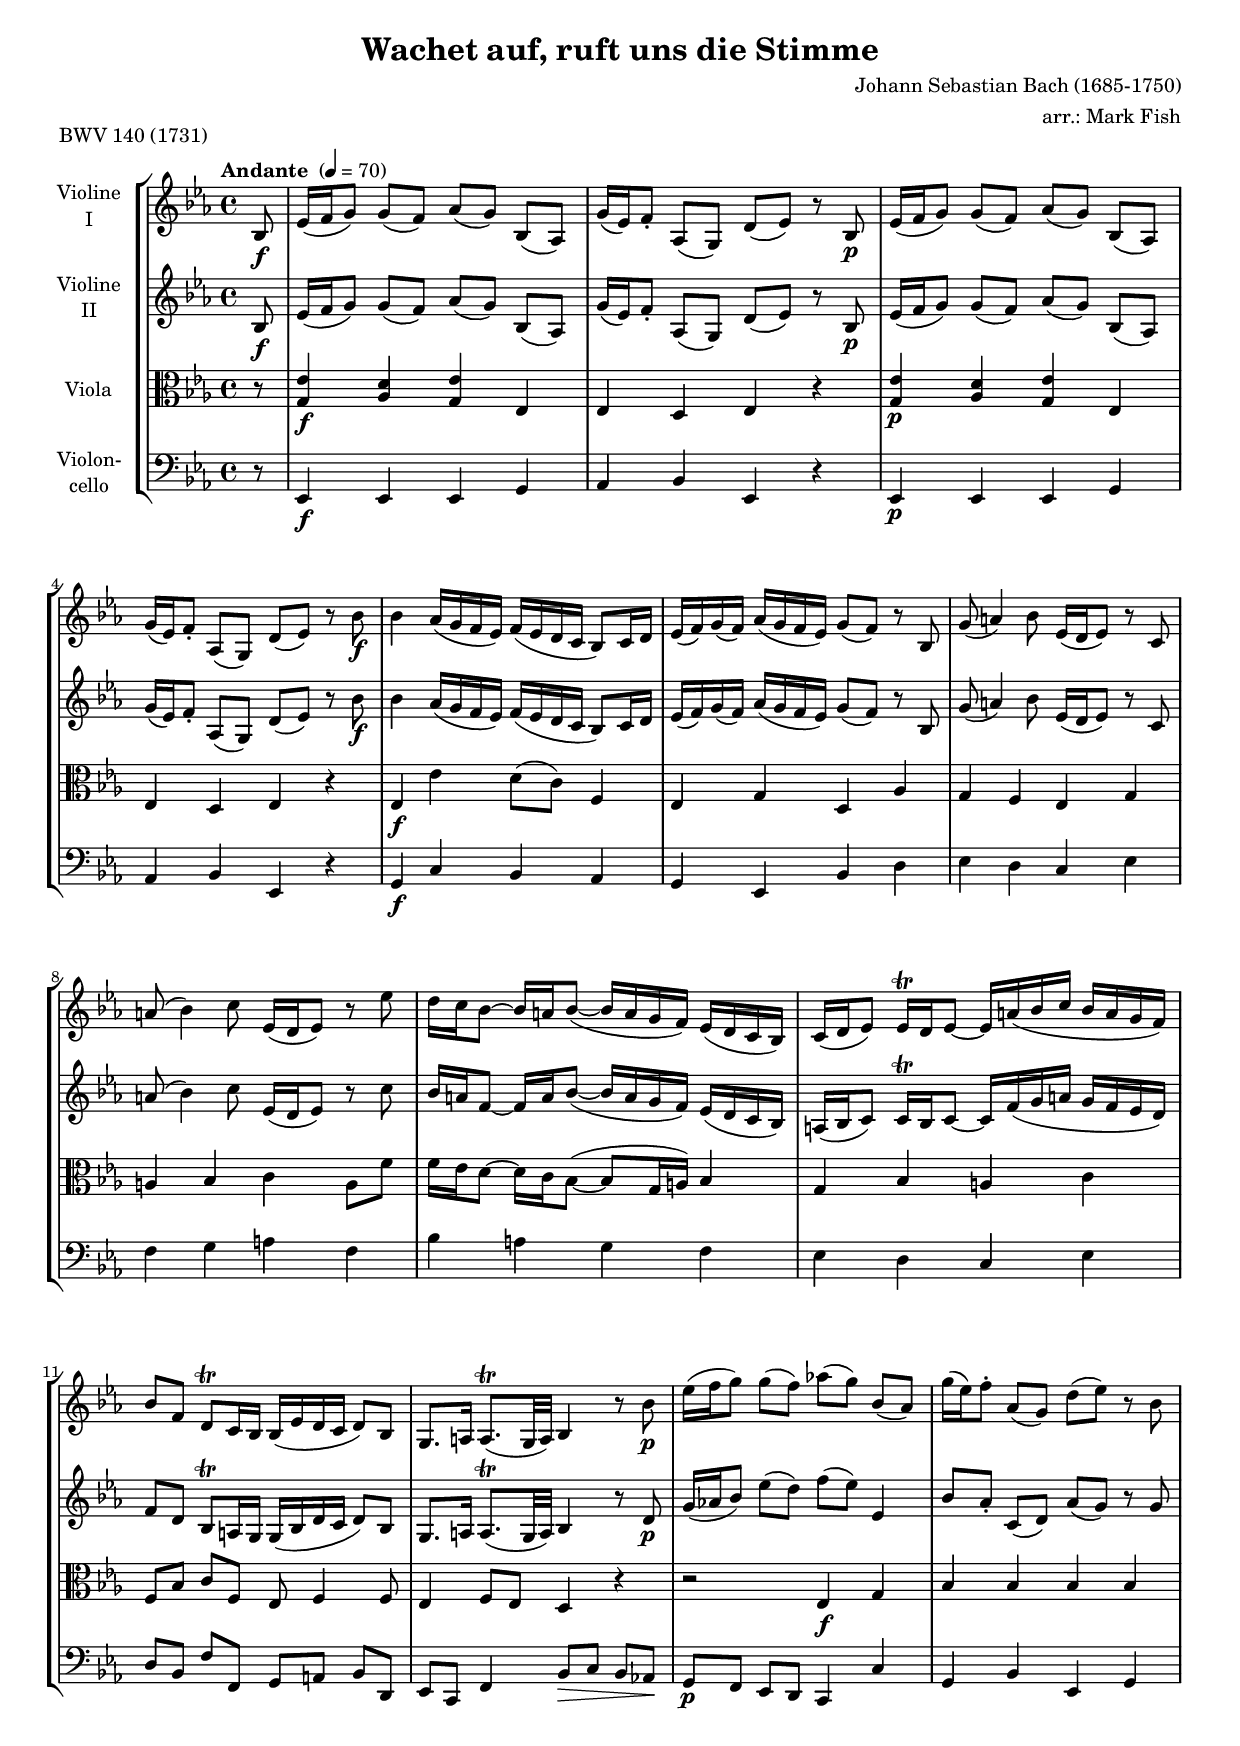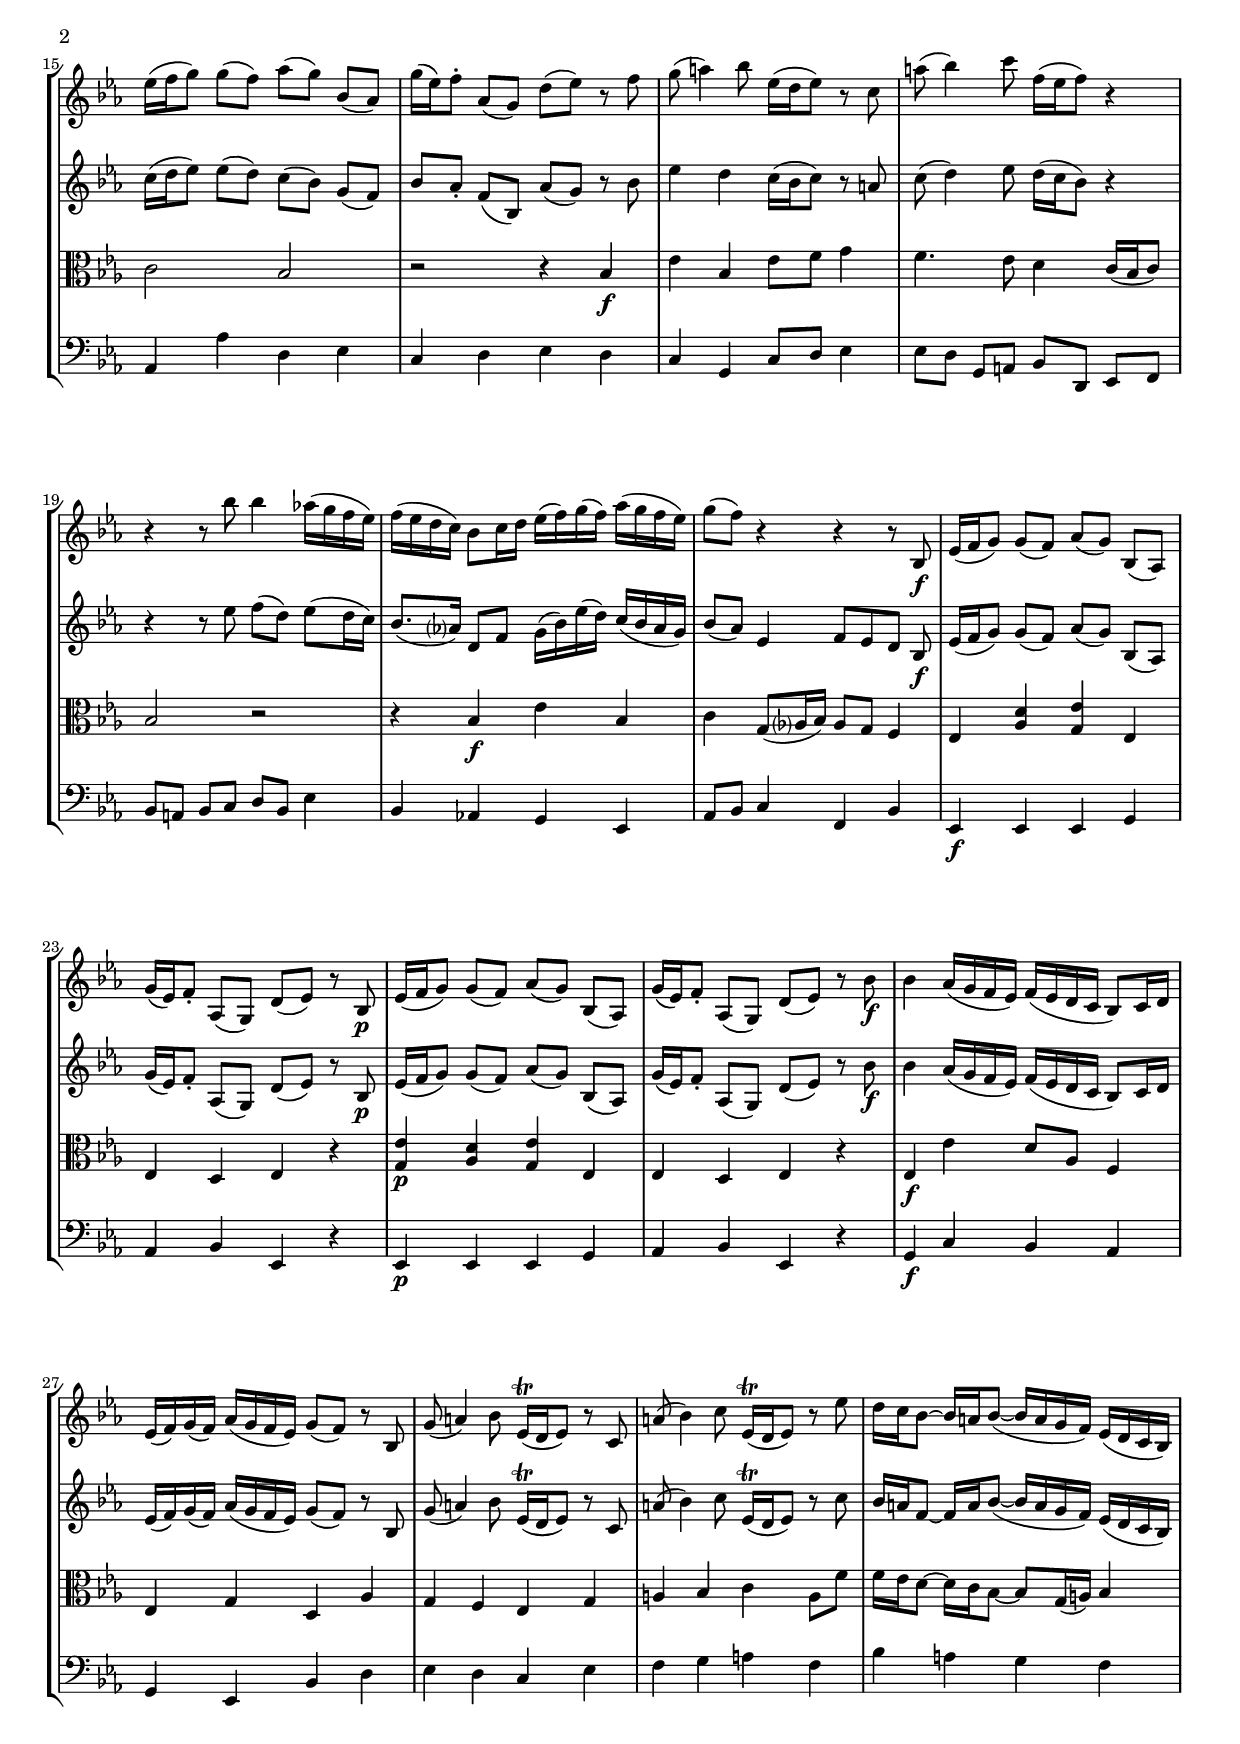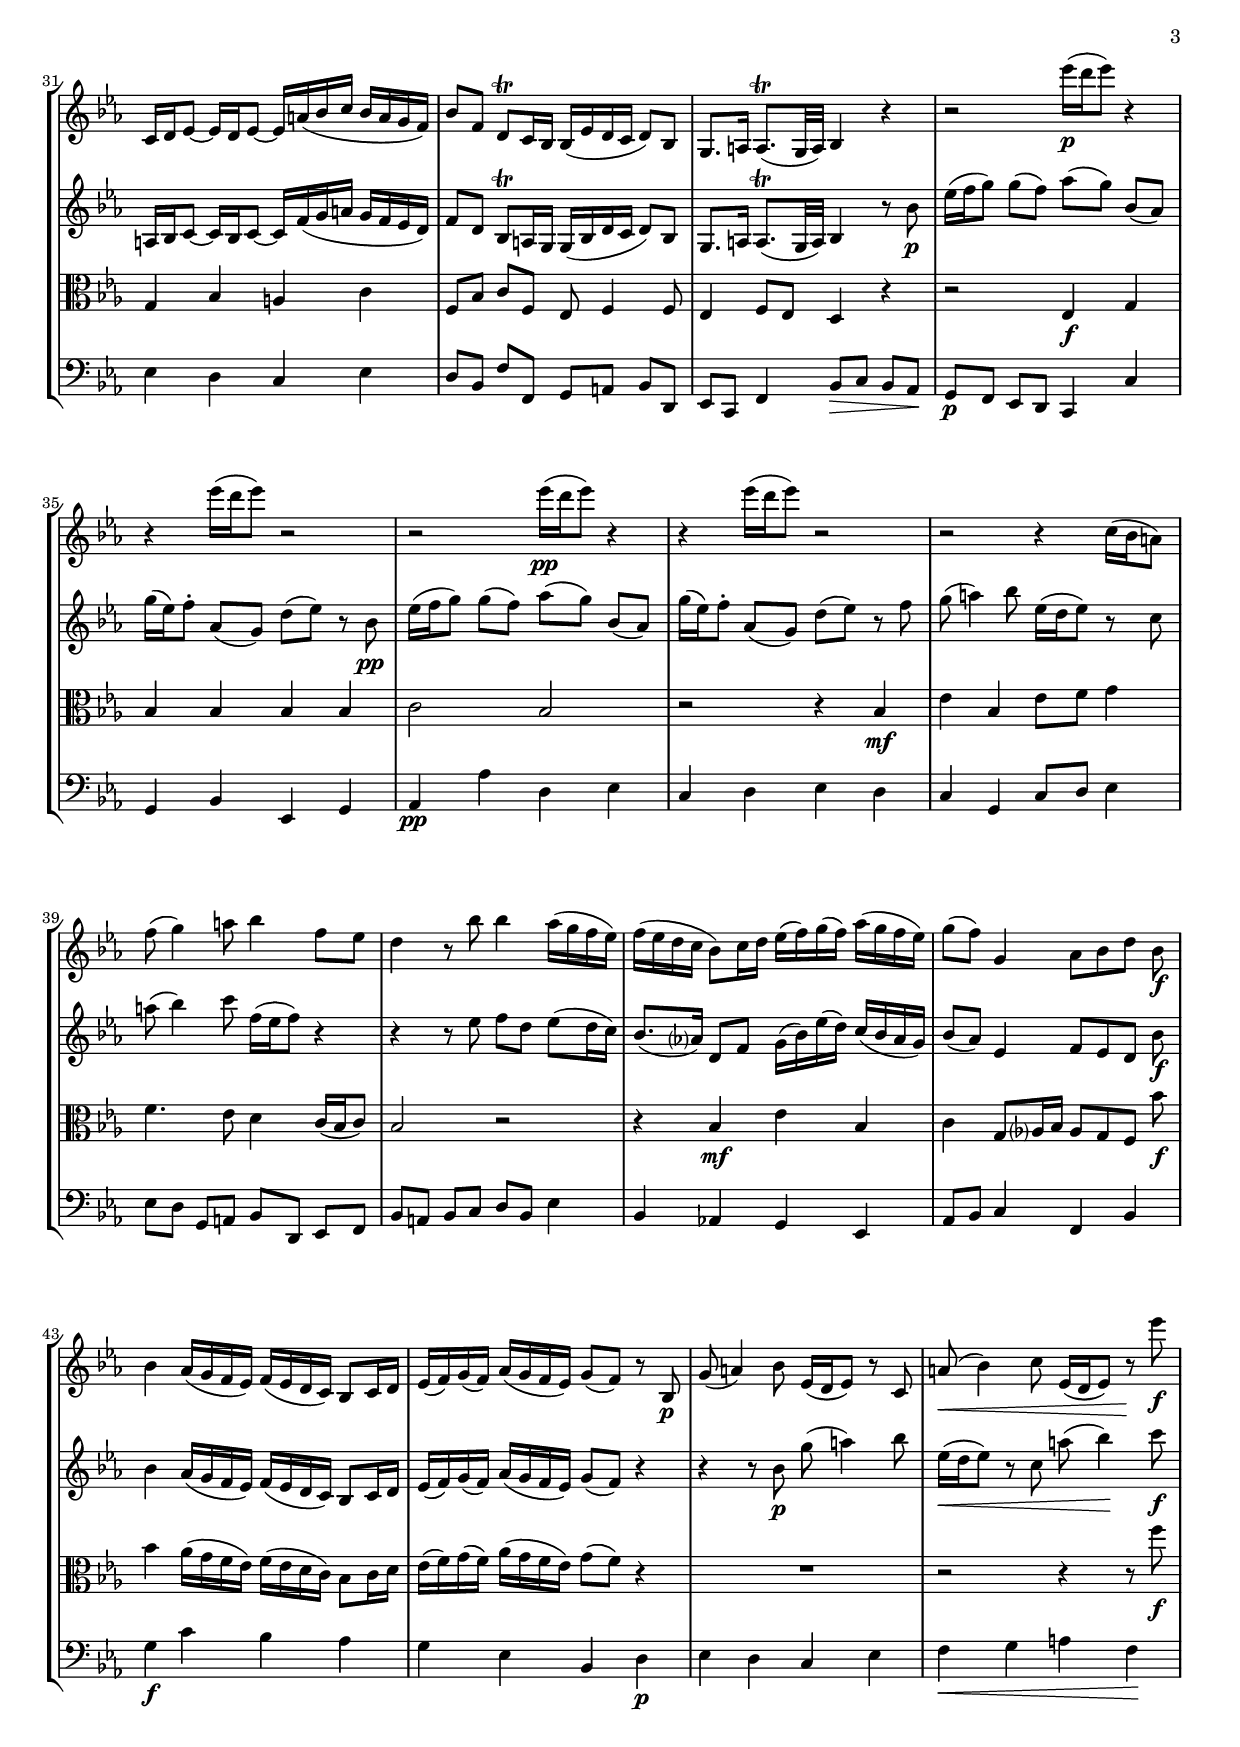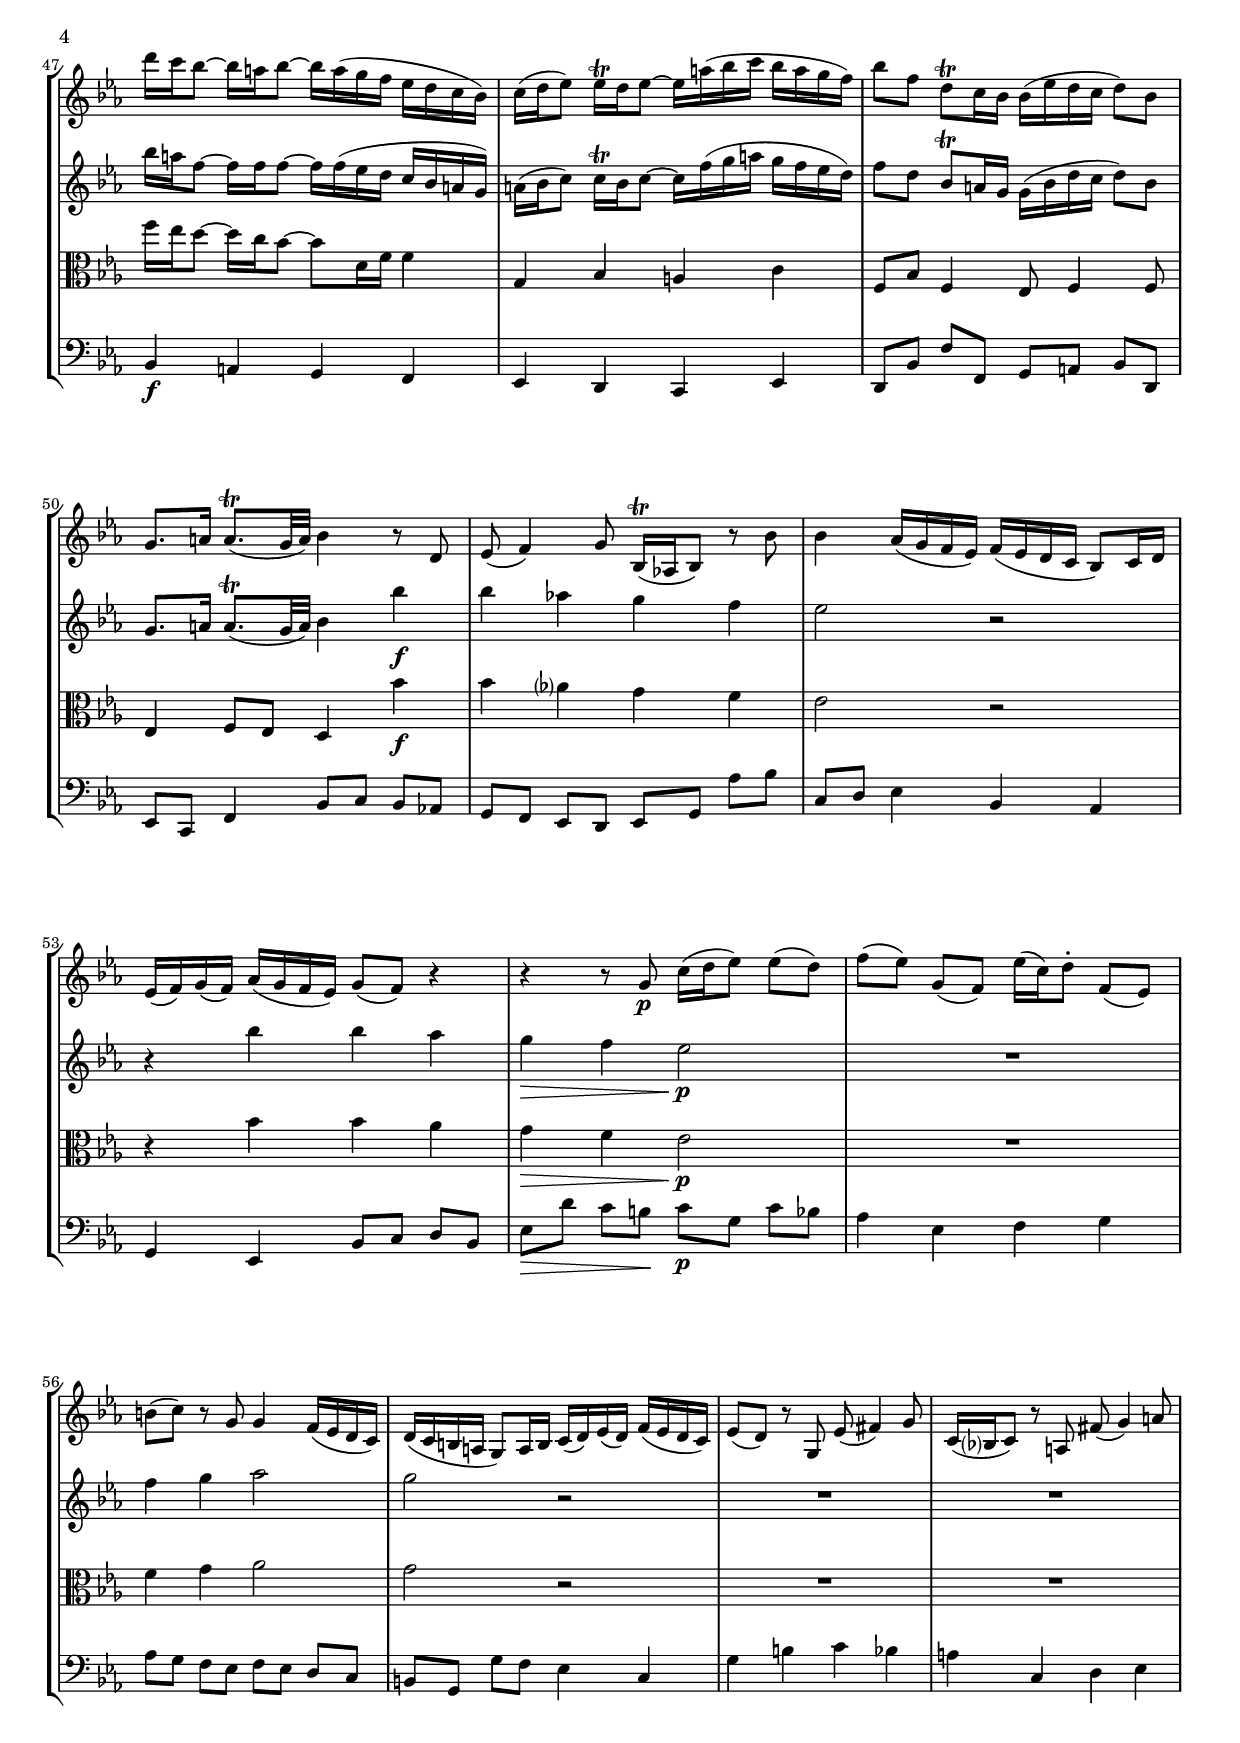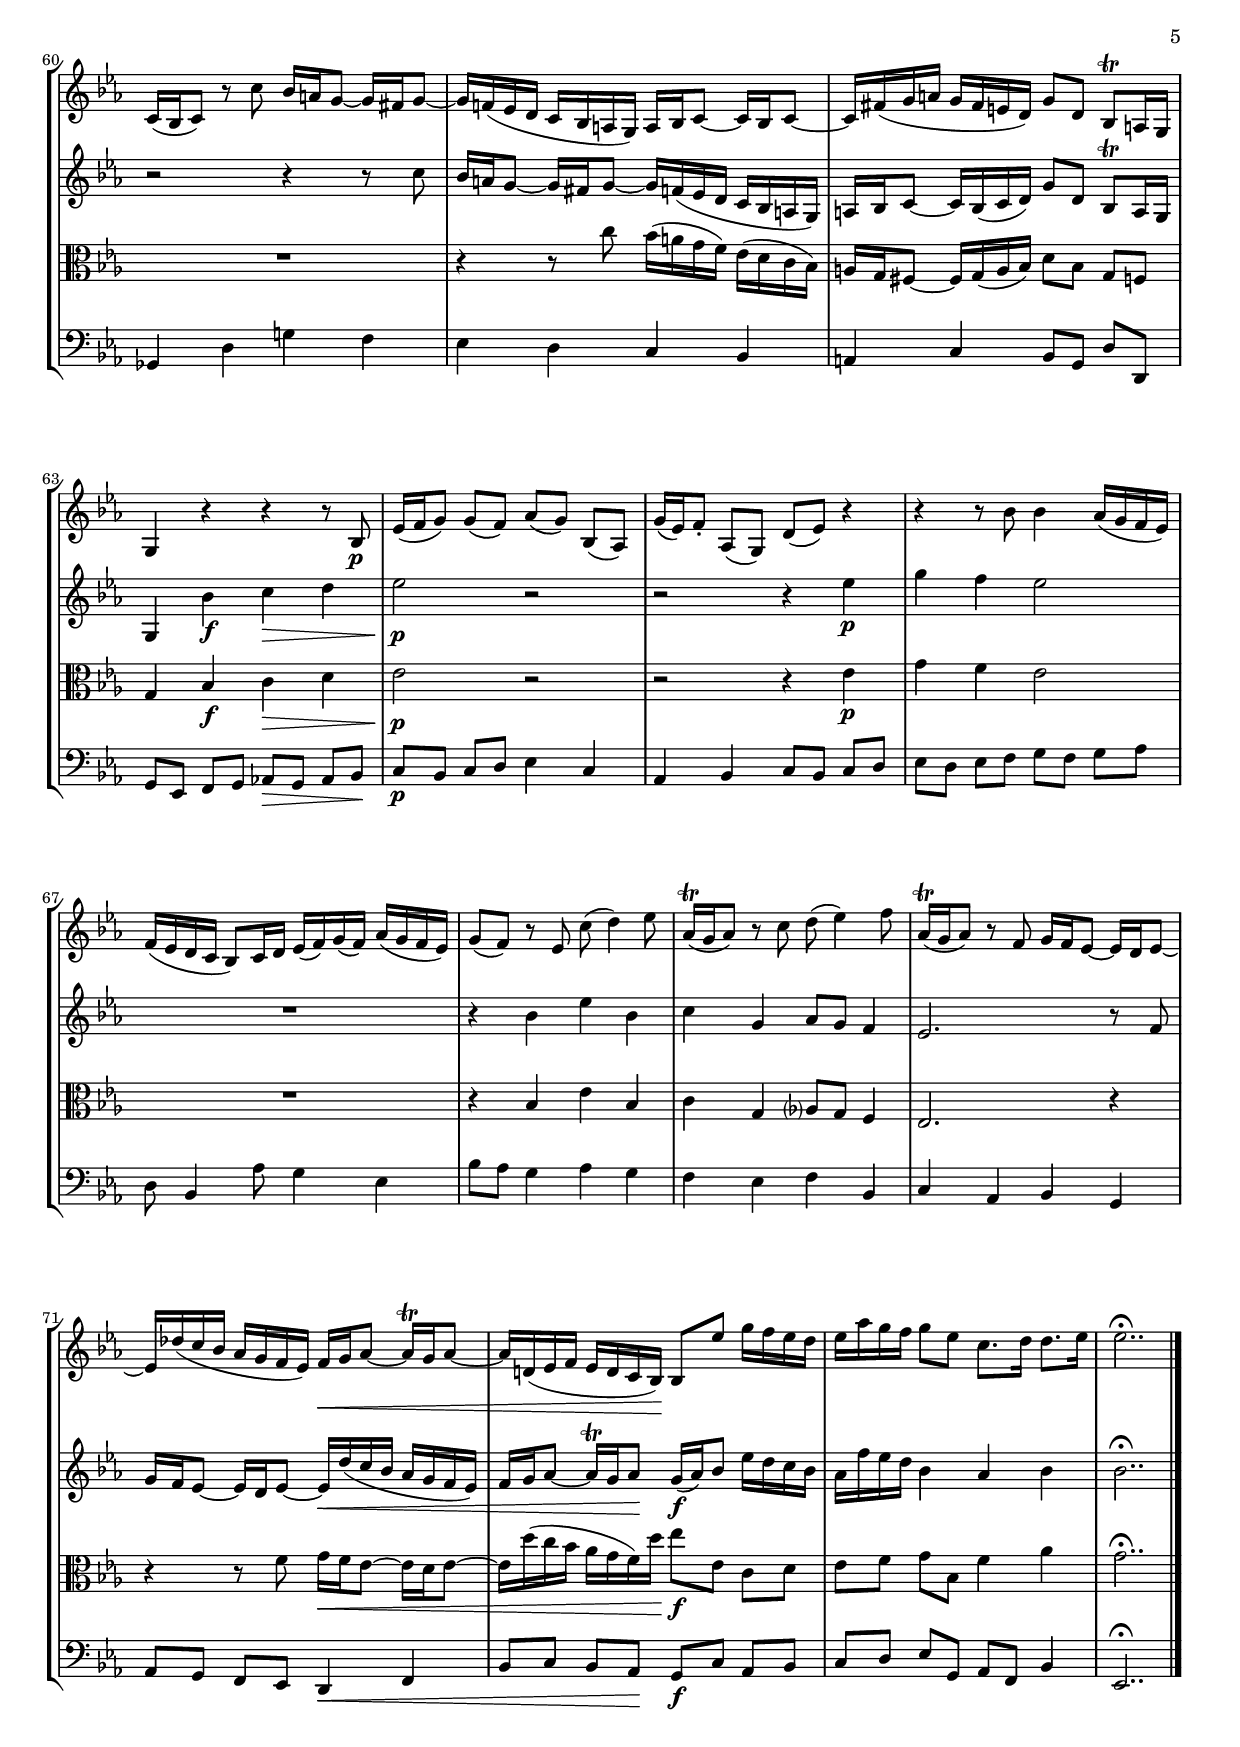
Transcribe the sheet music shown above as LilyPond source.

\version "2.18.2"
\include "deutsch.ly"
  
#(set-global-staff-size 17.2)

\header {
  title     = "Wachet auf, ruft uns die Stimme"
  composer  = "Johann Sebastian Bach (1685-1750)"
  arranger  = "arr.: Mark Fish"
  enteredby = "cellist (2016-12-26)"
  piece     = "BWV 140 (1731)"
}

voiceconsts = {
  \time 4/4
  \key c \minor
% \numericTimeSignature
  \compressFullBarRests
  % Set default beaming for all staves
  \set Timing.beamExceptions = #'()
  \set Timing.baseMoment     = #(ly:make-moment 1 4)
  \set Timing.beatStructure  = #'(1 1 1 1)
  \tempo "Andante " 4=70
}

%minstr = "harpsichord"
mist = "string ensemble 1"
%minstr = "accordion"
miba = "bassoon"
milo = "drawbar organ"

va = \relative c' {
  \voiceconsts
  \clef "treble"

  \partial 8 b8\f
  es16( f g8) g( f) as( g) b,( as)
  g'16( es) f8-. as,( g) d'( es) r b\p
  es16( f g8) g( f) as( g) b,( as)

  g'16( es) f8-. as,( g) d'( es) r b'\f
  b4 as16( g f es) f( es d c b8) c16 d
  es( f) g( f) as( g f es) g8( f) r b,

  g'( a4) b8 es,16( d es8) r c
  a'( b4) c8 es,16( d es8) r es'
  d16 c b8~ b16 a b8(~ b16 a g f) es( d c b)

  c( d es8) es16\trill d es8~ es16 a( b c b a g f)
  b8 f d\trill c16 b b( es d c d8) b
  g8. a16 a8.(\trill g32 a) b4 r8 b'\p

  es16( f g8) g( f) as!( g) b,( as)
  g'16( es) f8-. as,( g) d'( es) r b
  es16( f g8) g( f) as( g) b,( as)
  g'16( es) f8-. as,( g) d'( es) r f

  g( a4) b8 es,16( d es8) r c
  a'( b4) c8 f,16( es f8) r4
  r r8 b b4 as!16( g f es)
  f( es d c) b8 c16 d es( f) g( f) as( g f es)

  g8( f) r4 r r8 b,,8\f
  es16( f g8) g( f) as( g) b,( as)
  g'16( es) f8-. as,( g) d'( es) r b\p
  es16( f g8) g( f) as( g) b,( as)

  g'16( es) f8-. as,( g) d'( es) r b'\f
  b4 as16( g f es) f( es d c b8) c16 d
  es( f) g( f) as( g f es) g8( f) r b,

  g'( a4) b8 es,16(\trill d es8) r c
  a'( b4) c8 es,16(\trill d es8) r es'
  d16 c b8~ b16 a b8(~ b16 a g f) es( d c b)

  c d es8~ es16 d es8~ es16 a( b c b a g f)
  b8 f d\trill c16 b b( es d c d8) b
  g8. a16 a8.(\trill g32 a) b4 r
  r2 es''16(\p d es8) r4

  r es16( d es8) r2
  r es16(\pp d es8) r4
  r es16( d es8) r2
  r r4 c,16( b a8)
  f'( g4) a8 b4 f8 es

  d4 r8 b' b4 as16( g f es)
  f( es d c b8) c16 d es( f) g( f) as( g f es)
  g8( f) g,4 as8[ b d] b\f

  b4 as16( g f es) f( es d c) b8 c16 d
  es( f) g( f) as( g f es) g8( f) r b,\p
  g'( a4) b8 es,16( d es8) r c

  a'(\< b4) c8 es,16( d es8) r\! es''\f
  d16 c b8~ b16 a b8~ b16 a( g f es d c b)
  c( d es8) es16\trill d es8~ es16 a( b c b a g f)

  b8 f d\trill c16 b b( es d c d8) b
  g8. a16 a8.(\trill g32 a) b4 r8 d,
  es( f4) g8 b,16(\trill as! b8) r b'
  b4 as16( g f es) f( es d c b8) c16 d

  es( f) g( f) as( g f es) g8( f) r4
  r r8 g\p c16( d es8) es( d)
  f( es) g,( f) es'16( c) d8-. f,( es)
  h'( c) r g g4 f16( es d c)

  d( c h a g8) a16 h c( d) es( d) f( es d c)
  es8( d) r g, es'( fis4) g8
  c,16( b? c8) r a fis'( g4) a8

  c,16( b c8) r c' b16 a g8~ g16 fis g8~
  g16 f!( es d c b a g) a b c8~  c16 b c8~
  c16 fis( g a g fis e d) g8 d b\trill a16 g

  g4 r r r8 b\p
  es16( f g8) g( f) as( g) b,( as)
  g'16( es) f8-. as,( g) d'( es) r4
  r r8 b' b4 as16( g f es)

  f( es d c b8) c16 d es( f) g( f) as( g f es)
  g8( f) r es c'( d4) es8
  as,16(\trill g as8) r c d( es4) f8

  as,16(\trill g as8) r f g16 f es8~ es16 d es8~
  es16 des'( c b as g f es) f\< g as8~ as16\trill g as8~

  as16 d,!( es f es d c b)\! b8 es' g16 f es d
  es as g f g8 es c8. d16 d8. es16
  es2..\fermata \bar "|."
}

vb = \relative c' {
  \voiceconsts
  \clef "treble"

  \partial 8 b8\f
  es16( f g8) g( f) as( g) b,( as)
  g'16( es) f8-. as,( g) d'( es) r b\p
  es16( f g8) g( f) as( g) b,( as)

  g'16( es) f8-. as,( g) d'( es) r b'\f
  b4 as16( g f es) f( es d c b8) c16 d
  es( f) g( f) as( g f es) g8( f) r b,

  g'( a4) b8 es,16( d es8) r c
  a'( b4) c8 es,16( d es8) r c'
  b16 a f8~ f16 a b8(~ b16 a g f) es( d c b)

  a( b c8) c16\trill b c8~ c16 f( g a g f es d)
  f8 d b\trill a16 g g( b d c d8) b
  g8. a16 a8.(\trill g32 a) b4 r8 d\p

  g16( as! b8) es( d) f( es) es,4
  b'8 as-. c,( d) as'( g) r g
  c16( d es8) es( d) c( b) g( f)
  b as-. f( b,) as'( g) r b

  es4 d c16( b c8) r a
  c( d4) es8 d16( c b8) r4
  r r8 es f( d) es( d16 c)
  b8.( as?16) d,8 f g16( b) es( d) c( b as g)

  b8( as) es4 f8[ es d] b\f
  es16( f g8) g( f) as( g) b,( as)
  g'16( es) f8-. as,( g) d'( es) r b\p
  es16( f g8) g( f) as( g) b,( as)

  g'16( es) f8-. as,( g) d'( es) r b'\f
  b4 as16( g f es) f( es d c b8) c16 d
  es( f) g( f) as( g f es) g8( f) r b,

  g'( a4) b8 es,16(\trill d es8) r c
  a'( b4) c8 es,16(\trill d es8) r c'
  b16 a f8~ f16 a b8(~ b16 a g f) es( d c b)

  a b c8~ c16 b c8~ c16 f( g a g f es d)
  f8 d b\trill a16 g g( b d c d8) b
  g8. a16 a8.(\trill g32 a) b4 r8 b'\p

  es16( f g8) g( f) as( g) b,( as)
  g'16( es) f8-. as,( g) d'( es) r b\pp
  es16( f g8) g( f) as( g) b,( as)

  g'16( es) f8-. as,( g) d'( es) r f
  g( a4) b8 es,16( d es8) r c
  a'( b4) c8 f,16( es f8) r4
  r r8 es f d es( d16 c)

  b8.( as?16) d,8 f g16( b) es( d) c( b as g)
  b8( as) es4 f8[ es d] b'\f
  b4 as16( g f es) f( es d c) b8 c16 d

  es( f) g( f) as( g f es) g8( f) r4
  r r8 b\p g'( a4) b8
  es,16(\< d es8) r c a'( b4)\! c8\f

  b16 a f8~ f16 f f8~ f16 f( es d c b a g)
  a( b c8) c16\trill b c8~ c16 f( g a g f es d)
  f8 d b\trill a16 g g( b d c d8) b

  g8. a16 a8.(\trill g32 a) b4 b'\f
  b as! g f
  es2 r
  r4 b' b as
  g\> f es2\!\p
  R1

  f4 g as2
  g r
  R1*2
  r2 r4 r8 c,

  b16 a g8~ g16 fis g8~ g16 f( es d c b a g)
  a b c8~ c16 b( c d) g8 d b\trill a16 g
  g4 b'\f c\> d
  es2\!\p r

  r r4 es\p
  g f es2
  R1
  r4 b es b
  c g as8 g f4
  es2. r8 f
  
  g16 f es8~ es16 d es8~ es16\< d'( c b as g f es)
  f g as8~ as16\trill g as8\! g16(\f as) b8 es16 d c b
  as f' es d b4 as b
  b2..\fermata \bar "|."
}

vc = \relative c' {
  \voiceconsts
  \clef "alto"

  \partial 8 r8
  <g es'>4\f <as d> <g es'> es
  es d es r
  <g es'>4\p <as d> <g es'> es
  es d es r
  es\f es' d8( c) f,4

  es g d as'
  g f es g
  a b c a8 f'
  f16 es d8~ d16 c b8(~ b g16 a) b4
  g b a c

  f,8 b c f, es f4 f8
  es4 f8 es d4 r
  r2 es4\f g
  b b b b
  c2 b

  r r4 b\f
  es b es8 f g4
  f4. es8 d4 c16( b c8)
  b2 r
  r4 b\f es b

  c g8( as?16 b) as8 g f4
  es <as d> <g es'> es
  es d es r
  <g es'>4\p <as d> <g es'> es
  es d es r
  
  es\f es' d8 as f4
  es g d as'
  g f es g
  a b c a8 f'
  
  f16 es d8~ d16 c b8~ b g16( a) b4
  g b a c
  f,8 b c f, es f4 f8
  es4 f8 es d4 r
  
  r2 es4\f g
  b b b b
  c2 b
  r r4 b\mf
  es b es8 f g4
  
  f4. es8 d4 c16( b c8)
  b2 r
  r4 b\mf es b
  c g8 as?16 b as8[ g f] b'\f

  b4 as16( g f es) f( es d c) b8 c16 d
  es( f) g( f) as( g f es) g8( f) r4
  R1
  r2 r4 r8 f'\f

  f16  es d8~ d16 c b8~ b d,16 f f4
  g, b a c
  f,8 b f4 es8 f4 f8
  es4 f8 es d4 b''\f

  b as? g f
  es2 r
  r4 b' b as
  g\> f es2\!\p
  R1
  f4 g as2

  g r
  R1*3
  r4 r8 c b16( a g f) es( d c b)

  a g fis8~ fis16 g( a b) d8 b g f
  g4 b\f c\> d
  es2\!\p r
  r r4 es\p g f es2

  R1
  r4 b es b
  c g as?8 g f4
  es2. r4
  r r8 f' g16\< f es8~ es16 d es8~

  es16 d'( c b as g f) d'\! es8\f es, c d
  es f g b, f'4 as
  g2..\fermata \bar "|."
}

vd = \relative c, {
  \voiceconsts
  \clef "bass"

  \partial 8 r8
  es4\f es es g
  as b es, r
  es\p es es g
  as b es, r
  g\f c b as

  g es b' d
  es d c es
  f g a f
  b a g f
  es d c es

  d8 b f' f, g a b d,
  es c f4 b8\> c b as!\!
  g\p f es d c4 c'
  g b es, g

  as as' d, es
  c d es d
  c g c8 d es4
  es8 d g, a b d, es f

  b a b c d b es4
  b as! g es
  as8 b c4 f, b
  es,\f es es g
  as b es, r

  es\p es es g
  as b es, r
  g\f c b as
  g es b' d
  es d c es

  f g a f
  b a g f
  es d c es
  d8 b f' f, g a b d,
  es c f4 b8\> c b as\!

  g\p f es d c4 c'
  g b es, g
  as\pp as' d, es
  c d es d
  c g c8 d es4

  es8 d g, a b d, es f
  b a b c d b es4
  b as! g es
  as8 b c4 f, b

  g'\f c b as
  g es b d\p
  es d c es
  f\< g a f\!
  b,\f a g f

  es d c es
  d8 b' f' f, g a b d,
  es c f4 b8 c b as!
  g f es d es g as' b

  c, d es4 b as
  g es b'8 c d b
  es\> d' c h\! c\p g c b
  as4 es f g

  as8 g f es f es d c
  h g g' f es4 c
  g' h c b
  a c, d es
  ges, d' g! f

  es d c b
  a c b8 g d' d,
  g es f g as!\> g as b\!
  c\p b c d es4 c

  as b c8 b c d
  es d es f g f g as
  d, b4 as'8 g4 es
  b'8 as g4 as g

  f es f b,
  c as b g
  as8 g f es d4\< f

  b8 c b as\! g\f c as b
  c d es g, as f b4
  es,2..\fermata \bar "|."
}


music = \new StaffGroup <<
      \new Staff {
	\set Staff.midiInstrument = \mist
	\set Staff.instrumentName = \markup \center-column { "Violine" "I" }
	\transpose c c { \va }
      }

      \new Staff {
	\set Staff.midiInstrument = \mist
	\set Staff.instrumentName = \markup \center-column { "Violine" "II" }
	\transpose c c { \vb }
      }

      \new Staff {
	\set Staff.midiInstrument = \mist
	\set Staff.instrumentName = \markup \center-column { "Viola" }
	\transpose c c { \vc }
      }

      \new Staff {
	\set Staff.midiInstrument = \miba
	\set Staff.instrumentName = \markup \center-column { "Violon-" "cello" }
	\transpose c c { \vd }
      }
>>

\book {
  \score {
    \music
    \layout {}
  }

  \score {
    \unfoldRepeats \music

    \midi {
      \context {
        \Score
      }
    }
  }
}
